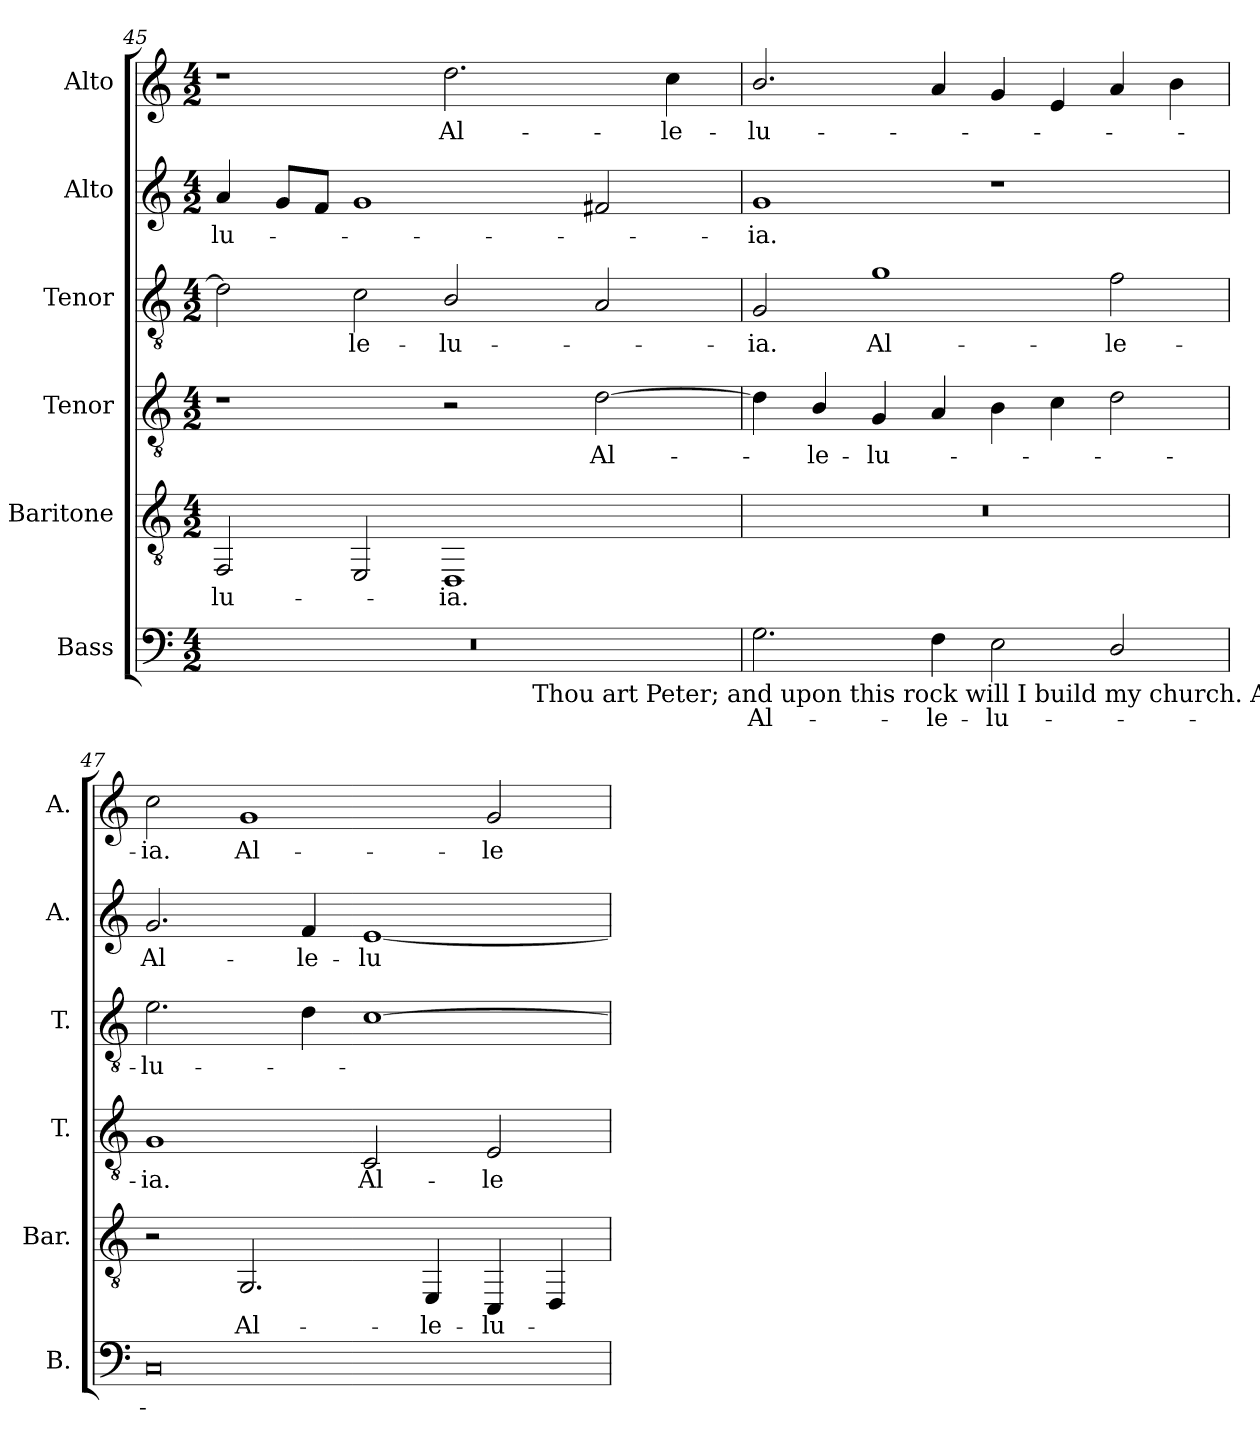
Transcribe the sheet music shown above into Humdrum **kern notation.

**kern	**text	**kern	**text	**kern	**text	**kern	**text	**kern	**text	**kern	**text
*part6	*part6	*part5	*part5	*part4	*part4	*part3	*part3	*part2	*part2	*part1	*part1
*staff6	*staff6	*staff5	*staff5	*staff4	*staff4	*staff3	*staff3	*staff2	*staff2	*staff1	*staff1
*I"Bass	*	*I"Baritone	*	*I"Tenor	*	*I"Tenor	*	*I"Alto	*	*I"Alto	*
*I'B.	*	*I'Bar.	*	*I'T.	*	*I'T.	*	*I'A.	*	*I'A.	*
!!LO:PB:g=z
*clefF4	*	*clefGv2	*	*clefGv2	*	*clefGv2	*	*clefG2	*	*clefG2	*
*	*	*	*	*ITrd7c12	*	*ITrd7c12	*	*	*	*	*
*k[]	*	*k[]	*	*k[]	*	*k[]	*	*k[]	*	*k[]	*
*C:	*	*C:	*	*C:	*	*C:	*	*C:	*	*C:	*
*M4/2	*	*M4/2	*	*M4/2	*	*M4/2	*	*M4/2	*	*M4/2	*
=45	=45	=45	=45	=45	=45	=45	=45	=45	=45	=45	=45
!LO:N:vis=1	!	!	!	!	!	!	!	!	!	!	!
!	!	!	!LO:LY:b:color=#000000	!	!	!	!	!	!	!	!
!	!	!	!	!	!	!	!	!	!LO:LY:b:color=#000000	!	!
*^	*	*	*	*	*	*	*	*	*	*	*
0r	1ryy	.	2FFi/	-lu-	1r	.	2Di\]	.	4ai/	-lu-	1r	.
.	.	.	.	.	.	.	.	.	8gi/L	.	.	.
.	.	.	.	.	.	.	.	.	8fi/J	.	.	.
!	!	!	!	!	!	!	!	!LO:LY:b:color=#000000	!	!	!	!
.	.	.	2EEi/	.	.	.	2Ci\	-le-	1gi	.	.	.
!	!	!	!	!LO:LY:b:color=#000000	!	!	!	!	!	!	!	!
!	!	!	!	!	!	!	!	!LO:LY:b:color=#000000	!	!	!	!
!	!	!	!	!	!	!	!	!	!	!	!	!LO:LY:b:color=#000000
.	8ryy	.	1DDi	-ia.	2r	.	2BBi/	-lu-	.	.	2.ddi\	Al-
.	16ryy	.	.	.	.	.	.	.	.	.	.	.
.	32ryy	.	.	.	.	.	.	.	.	.	.	.
.	256..ryy	.	.	.	.	.	.	.	.	.	.	.
!	!LO:TX:b:t=Thou art Peter; and upon this rock will I build my church.  Alleluia.	!	!	!	!	!	!	!	!	!	!	!
.	2ryy	.	.	.	.	.	.	.	.	.	.	.
!	!	!	!	!	!	!LO:LY:b:color=#000000	!	!	!	!	!	!
.	.	.	.	.	[2Di\	Al-	2AAi/	.	2f#Xi/	.	.	.
.	4ryy	.	.	.	.	.	.	.	.	.	.	.
!	!	!	!	!	!	!	!	!	!	!	!	!LO:LY:b:color=#000000
.	.	.	.	.	.	.	.	.	.	.	4cci\	-le-
.	64ryy	.	.	.	.	.	.	.	.	.	.	.
.	128ryy	.	.	.	.	.	.	.	.	.	.	.
.	1024ryy	.	.	.	.	.	.	.	.	.	.	.
*v	*v	*	*	*	*	*	*	*	*	*	*	*
=46	=46	=46	=46	=46	=46	=46	=46	=46	=46	=46	=46
*^	*	*	*	*	*	*	*	*	*	*	*
!	!	!LO:LY:b:color=#000000	!LO:N:vis=1	!	!	!	!	!	!	!	!	!
*v	*v	*	*	*	*	*	*	*	*	*	*	*
*^	*	*	*	*	*	*	*	*	*	*	*
!	!	!	!	!	!	!	!	!LO:LY:b:color=#000000	!	!	!	!
*v	*v	*	*	*	*	*	*	*	*	*	*	*
*^	*	*	*	*	*	*	*	*	*	*	*
!	!	!	!	!	!	!	!	!	!	!LO:LY:b:color=#000000	!	!
*v	*v	*	*	*	*	*	*	*	*	*	*	*
*^	*	*	*	*	*	*	*	*	*	*	*
!	!	!	!	!	!	!	!	!	!	!	!	!LO:LY:b:color=#000000
*v	*v	*	*	*	*	*	*	*	*	*	*	*
2.Gi\	Al-	0r	.	4Di\]	.	2GGi/	-ia.	1gi	-ia.	2.bi/	-lu-
!	!	!	!	!	!LO:LY:b:color=#000000	!	!	!	!	!	!
.	.	.	.	4BBi/	-le-	.	.	.	.	.	.
!	!	!	!	!	!LO:LY:b:color=#000000	!	!	!	!	!	!
!	!	!	!	!	!	!	!LO:LY:b:color=#000000	!	!	!	!
.	.	.	.	4GGi/	-lu-	1Gi	Al-	.	.	.	.
!	!LO:LY:b:color=#000000	!	!	!	!	!	!	!	!	!	!
4Fi\	-le-	.	.	4AAi/	.	.	.	.	.	4ai/	.
!	!LO:LY:b:color=#000000	!	!	!	!	!	!	!	!	!	!
2Ei\	-lu-	.	.	4BBi\	.	.	.	1r	.	4gi/	.
.	.	.	.	4Ci\	.	.	.	.	.	4ei/	.
!	!	!	!	!	!	!	!LO:LY:b:color=#000000	!	!	!	!
2Di/	.	.	.	2Di\	.	2Fi\	-le-	.	.	4ai/	.
.	.	.	.	.	.	.	.	.	.	4bi\	.
=47	=47	=47	=47	=47	=47	=47	=47	=47	=47	=47	=47
!	!	!	!	!	!LO:LY:b:color=#000000	!	!	!	!	!	!
!	!	!	!	!	!	!	!LO:LY:b:color=#000000	!	!	!	!
!	!	!	!	!	!	!	!	!	!LO:LY:b:color=#000000	!	!
!	!	!	!	!	!	!	!	!	!	!	!LO:LY:b:color=#000000
0Ci	.	2r	.	1GGi	-ia.	2.Ei\	-lu-	2.gi/	Al-	2cci\	-ia.
!	!	!	!LO:LY:b:color=#000000	!	!	!	!	!	!	!	!
!	!	!	!	!	!	!	!	!	!	!	!LO:LY:b:color=#000000
.	.	2.GGi/	Al-	.	.	.	.	.	.	1gi	Al-
!	!	!	!	!	!	!	!	!	!LO:LY:b:color=#000000	!	!
.	.	.	.	.	.	4Di\	.	4fi/	-le-	.	.
!	!	!	!	!	!LO:LY:b:color=#000000	!	!	!	!	!	!
!	!	!	!	!	!	!	!	!	!LO:LY:b:color=#000000	!	!
.	.	.	.	2CCi/	Al-	[1Ci	.	[1ei	-lu-	.	.
!	!	!	!LO:LY:b:color=#000000	!	!	!	!	!	!	!	!
.	.	4EEi/	-le-	.	.	.	.	.	.	.	.
!	!	!	!LO:LY:b:color=#000000	!	!	!	!	!	!	!	!
!	!	!	!	!	!LO:LY:b:color=#000000	!	!	!	!	!	!
!	!	!	!	!	!	!	!	!	!	!	!LO:LY:b:color=#000000
.	.	4CCi/	-lu-	2EEi/	-le-	.	.	.	.	2gi/	-le-
.	.	4DDi/	.	.	.	.	.	.	.	.	.
=	=	=	=	=	=	=	=	=	=	=	=
*-	*-	*-	*-	*-	*-	*-	*-	*-	*-	*-	*-
